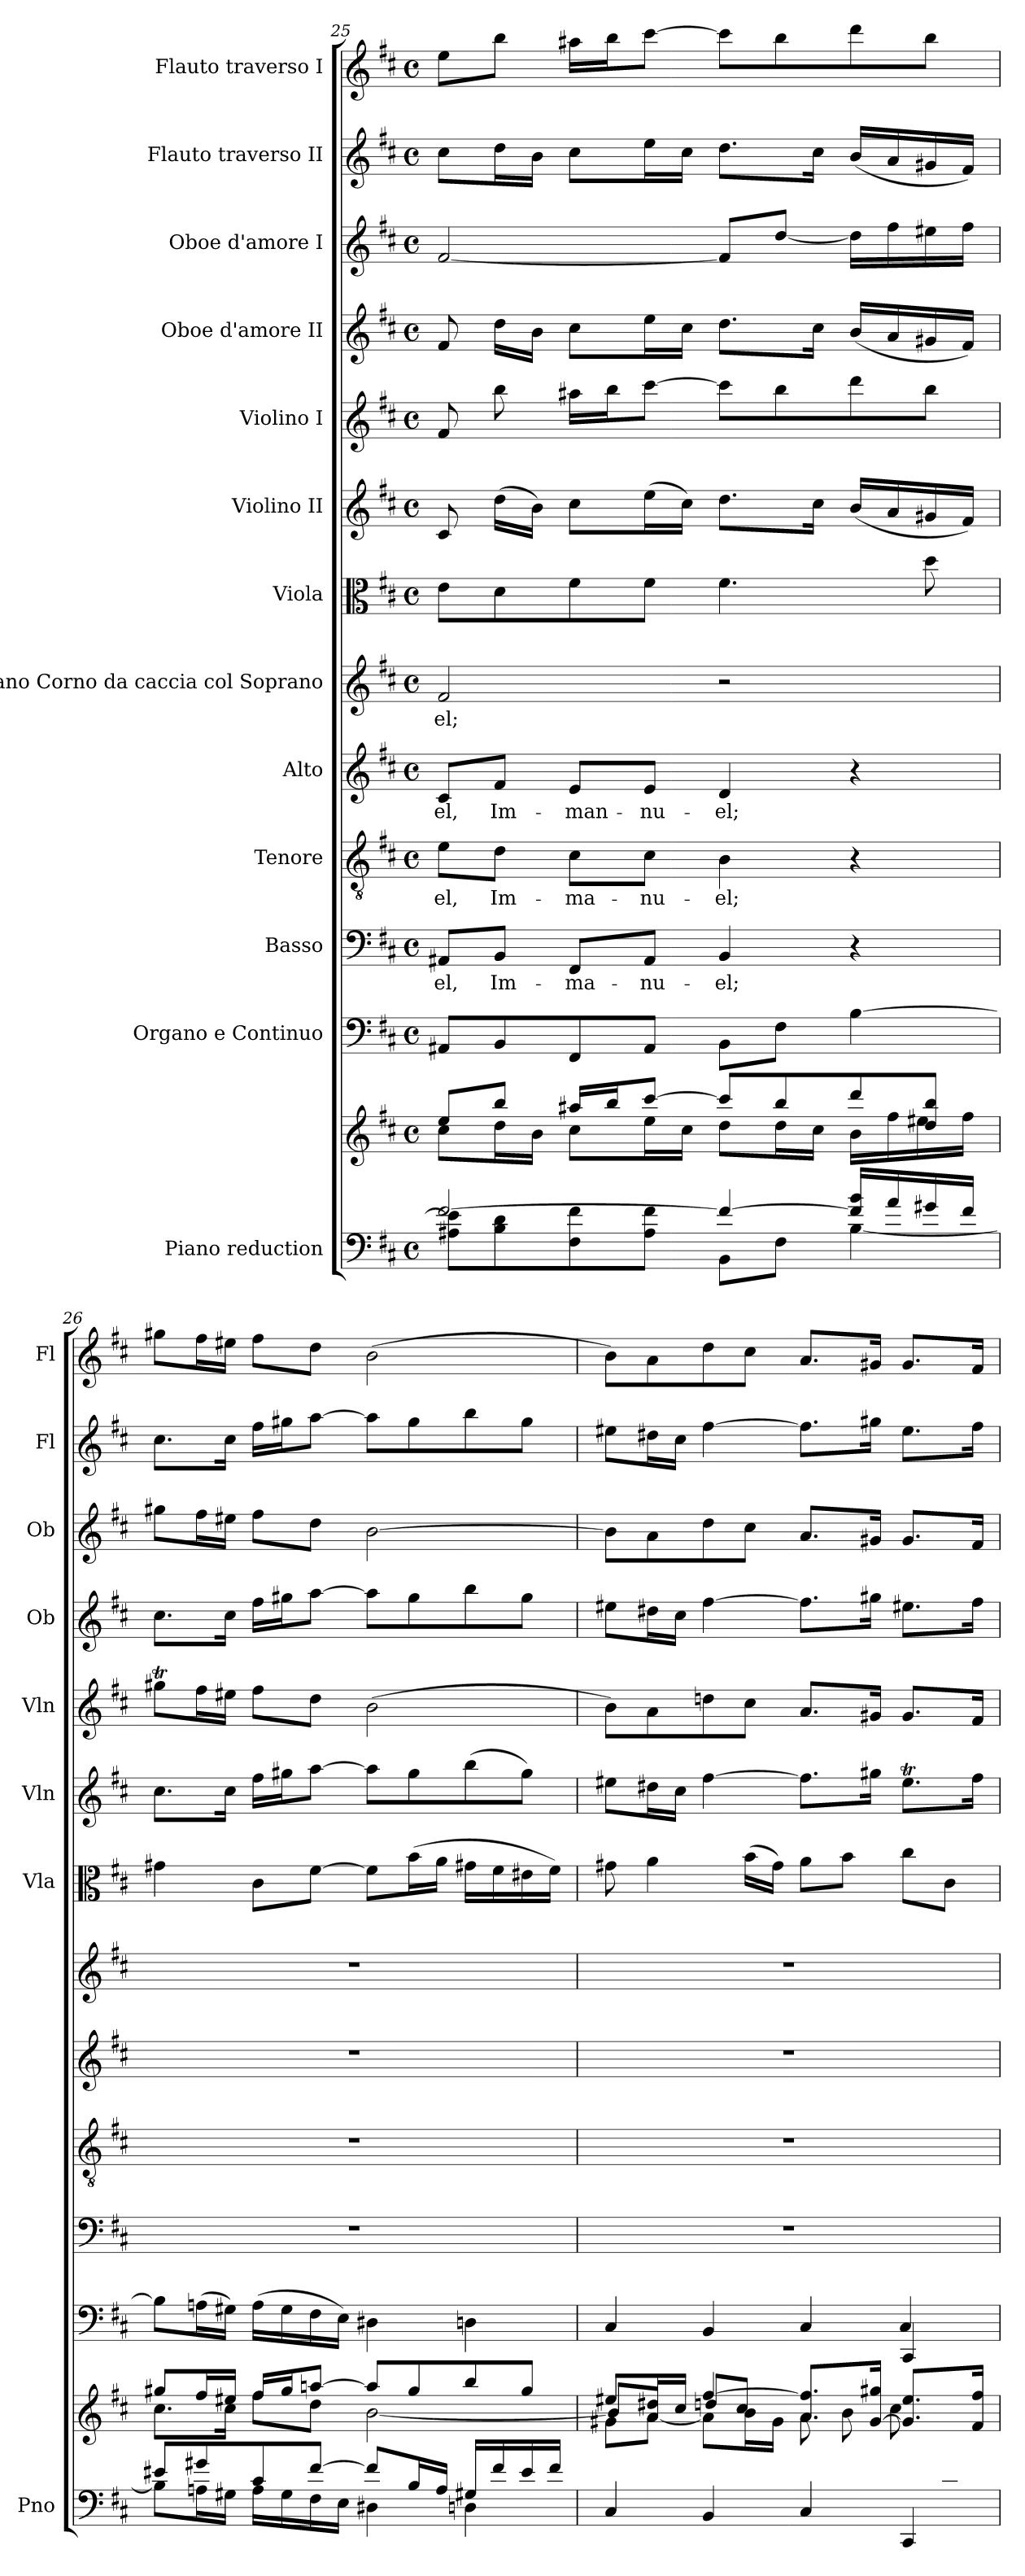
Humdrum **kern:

**kern	**kern	**kern	**kern	**text	**kern	**text	**kern	**text	**kern	**text	**kern	**kern	**kern	**kern	**kern	**kern	**kern
*part13	*part13	*part12	*part11	*part11	*part10	*part10	*part9	*part9	*part8	*part8	*part7	*part6	*part5	*part4	*part3	*part2	*part1
*staff14	*staff13	*staff12	*staff11	*staff11	*staff10	*staff10	*staff9	*staff9	*staff8	*staff8	*staff7	*staff6	*staff5	*staff4	*staff3	*staff2	*staff1
*I"Piano reduction	*	*I"Organo e Continuo	*I"Basso	*	*I"Tenore	*	*I"Alto	*	*I"Soprano Corno da caccia col Soprano	*	*I"Viola	*I"Violino II	*I"Violino I	*I"Oboe d'amore II	*I"Oboe d'amore I	*I"Flauto traverso II	*I"Flauto traverso I
*I'Pno	*	*	*	*	*	*	*	*	*	*	*I'Vla	*I'Vln	*I'Vln	*I'Ob	*I'Ob	*I'Fl	*I'Fl
*clefF4	*clefG2	*clefF4	*clefF4	*	*clefGv2	*	*clefG2	*	*clefG2	*	*clefC3	*clefG2	*clefG2	*clefG2	*clefG2	*clefG2	*clefG2
*k[f#c#]	*k[f#c#]	*k[f#c#]	*k[f#c#]	*	*k[f#c#]	*	*k[f#c#]	*	*k[f#c#]	*	*k[f#c#]	*k[f#c#]	*k[f#c#]	*k[f#c#]	*k[f#c#]	*k[f#c#]	*k[f#c#]
*M4/4	*M4/4	*M4/4	*M4/4	*	*M4/4	*	*M4/4	*	*M4/4	*	*M4/4	*M4/4	*M4/4	*M4/4	*M4/4	*M4/4	*M4/4
*met(c)	*met(c)	*met(c)	*met(c)	*	*met(c)	*	*met(c)	*	*met(c)	*	*met(c)	*met(c)	*met(c)	*met(c)	*met(c)	*met(c)	*met(c)
=25	=25	=25	=25	=25	=25	=25	=25	=25	=25	=25	=25	=25	=25	=25	=25	=25	=25
*^	*^	*	*	*	*	*	*	*	*	*	*	*	*	*	*	*	*
!	!	!	!	!	!	!LO:LY:b	!	!LO:LY:b	!	!LO:LY:b	!	!LO:LY:b	!	!	!	!	!	!	!
[2f#/	8A#X\ 8e\]L	8ee/L	8cc#\L	8AA#X/L	8AA#X/L	el,	8e\L	-el,	8c#/L	-el,	2f#/	-el;	8e\L	8c#/	8f#/	8f#/	[2f#/	8cc#\L	8ee\L
!	!	!	!	!	!	!LO:LY:b	!	!LO:LY:b	!	!LO:LY:b	!	!	!	!	!	!	!	!	!
.	8B\ 8d\	8bb/J	16dd\L	8BB/	8BB/J	Im-	8d\J	Im-	8f#/J	Im-	.	.	8d\	(16dd\LL	8bb\	16dd\LL	.	16dd\L	8bb\J
.	.	.	16b\JJ	.	.	.	.	.	.	.	.	.	.	16b\JJ)	.	16b\JJ	.	16b\JJ	.
!	!	!	!	!	!	!LO:LY:b	!	!LO:LY:b	!	!LO:LY:b	!	!	!	!	!	!	!	!	!
.	8F#\ 8f#\	16aa#X/LL	8cc#\L	8FF#/	8FF#/L	-ma-	8c#\L	-ma-	8e/L	-man-	.	.	8f#\	8cc#\L	16aa#X\LL	8cc#\L	.	8cc#\L	16aa#X\LL
.	.	16bb/J	.	.	.	.	.	.	.	.	.	.	.	.	16bb\J	.	.	.	16bb\J
!	!	!	!	!	!	!LO:LY:b	!	!LO:LY:b	!	!LO:LY:b	!	!	!	!	!	!	!	!	!
.	8A#\ 8f#\J	[8ccc#/J	16ee\L	8AA#/J	8AA#/J	-nu-	8c#\J	-nu-	8e/J	-nu-	.	.	8f#\J	(16ee\L	[8ccc#\J	16ee\L	.	16ee\L	[8ccc#\J
.	.	.	16cc#\JJ	.	.	.	.	.	.	.	.	.	.	16cc#\JJ)	.	16cc#\JJ	.	16cc#\JJ	.
!	!	!	!	!	!	!LO:LY:b	!	!LO:LY:b	!	!LO:LY:b	!	!	!	!	!	!	!	!	!
4f#/_	8BB\L	8ccc#/L]	8dd\L	8BB\L	4BB/	-el;	4B\	-el;	4d/	-el;	2r	.	4.f#\	8.dd\L	8ccc#\L]	8.dd\L	8f#/L]	8.dd\L	8ccc#\L]
.	8F#\J	8bb/	16dd\L	8F#\J	.	.	.	.	.	.	.	.	.	.	8bb\	.	[8dd/J	.	8bb\
.	.	.	16cc#\JJ	.	.	.	.	.	.	.	.	.	.	16cc#\Jk	.	16cc#\Jk	.	16cc#\Jk	.
16f#/] 16b/LL	[4B\	8ddd/	16b\LL	[4B\	4r	.	4r	.	4r	.	.	.	.	(16b/LL	8ddd\	(16b/LL	16dd\LL]	(16b/LL	8ddd\
16a/	.	.	16ff#\	.	.	.	.	.	.	.	.	.	.	16a/	.	16a/	16ff#\	16a/	.
16g#X/	.	8dd/ 8bb/J	16ee#X\	.	.	.	.	.	.	.	.	.	8dd\	16g#X/	8bb\J	16g#X/	16ee#X\	16g#X/	8bb\J
16f#/JJ	.	.	16ff#\JJ	.	.	.	.	.	.	.	.	.	.	16f#/JJ)	.	16f#/JJ)	16ff#\JJ	16f#/JJ)	.
!!LO:PB:g=z
=26	=26	=26	=26	=26	=26	=26	=26	=26	=26	=26	=26	=26	=26	=26	=26	=26	=26	=26	=26
8e#X/L	8B\L]	8gg#X/L	8.cc#\L	8B\L]	1r	.	1r	.	1r	.	1r	.	4g#X\	8.cc#\L	8gg#Xt\L	8.cc#\L	8gg#X\L	8.cc#\L	8gg#X\L
8g#X/	16An\L	16ff#/L	.	(16An\L	.	.	.	.	.	.	.	.	.	.	16ff#\L	.	16ff#\L	.	16ff#\L
.	16G#X\JJ	16ee#X/JJ	16cc#\Jk	16G#X\JJ)	.	.	.	.	.	.	.	.	.	16cc#\Jk	16ee#X\JJ	16cc#\Jk	16ee#X\JJ	16cc#\Jk	16ee#X\JJ
8c#/	16A\LL	16ff#/LL	8ff#\L	(16A\LL	.	.	.	.	.	.	.	.	8c#\L	16ff#\LL	8ff#\L	16ff#\LL	8ff#\L	16ff#\LL	8ff#\L
.	16G#\	16gg#/J	.	16G#\	.	.	.	.	.	.	.	.	.	16gg#X\J	.	16gg#X\J	.	16gg#X\J	.
[8f#/J	16F#\	[8aan/J	8dd\J	16F#\	.	.	.	.	.	.	.	.	[8f#\J	[8aa\J	8dd\J	[8aa\J	8dd\J	[8aa\J	8dd\J
.	16E\JJ	.	.	16E\JJ)	.	.	.	.	.	.	.	.	.	.	.	.	.	.	.
8f#/L]	4D#X\	8aa/L]	[>2b\	4D#X\	.	.	.	.	.	.	.	.	8f#\L]	8aa\L]	(2b\	8aa\L]	[2b\	8aa\L]	(2b\
16B/L	.	8gg#/	.	.	.	.	.	.	.	.	.	.	(16b\L	8gg#\	.	8gg#\	.	8gg#\	.
16A/JJ	.	.	.	.	.	.	.	.	.	.	.	.	16a\JJ	.	.	.	.	.	.
16G#X/LL	4Dn\	8bb/	.	4Dn\	.	.	.	.	.	.	.	.	16g#X\LL	(8bb\	.	8bb\	.	8bb\	.
16f#/	.	.	.	.	.	.	.	.	.	.	.	.	16f#\	.	.	.	.	.	.
16e#/	.	8gg#/J	.	.	.	.	.	.	.	.	.	.	16e#X\	8gg#\J)	.	8gg#\J	.	8gg#\J	.
16f#/JJ	.	.	.	.	.	.	.	.	.	.	.	.	16f#\JJ)	.	.	.	.	.	.
=27	=27	=27	=27	=27	=27	=27	=27	=27	=27	=27	=27	=27	=27	=27	=27	=27	=27	=27	=27
*	*	*	*^	*^	*	*	*	*	*	*	*	*	*	*	*	*	*	*	*
2..ryy	4C#/	8ee#X/L	8g#X\L	8b/L]	4C#/	2ryy	1r	.	1r	.	1r	.	1r	.	8g#X\	8ee#X\L	8b\L)	8ee#X\L	8b\L]	8ee#X\L	8b\L)
.	.	16dd#X/L	[8a\J	8a/J	.	.	.	.	.	.	.	.	.	.	4a\	16dd#X\L	8a\	16dd#X\L	8a\	16dd#X\L	8a\
.	.	16cc#/JJ	.	.	.	.	.	.	.	.	.	.	.	.	.	16cc#\JJ	.	16cc#\JJ	.	16cc#\JJ	.
.	4BB/	[4ff#/	8a\L]	8ddn/L	4BB/	.	.	.	.	.	.	.	.	.	.	[4ff#\	8ddn\	[4ff#\	8dd\	[4ff#\	8dd\
.	.	.	16b\L	8cc#/J	.	.	.	.	.	.	.	.	.	.	(16b\LL	.	8cc#\J	.	8cc#\J	.	8cc#\J
.	.	.	16g#\JJ	.	.	.	.	.	.	.	.	.	.	.	16g#\JJ)	.	.	.	.	.	.
.	4C#/	8.a/ 8.ff#/]L	8a\L	2ryy	4C#/	4ryy	.	.	.	.	.	.	.	.	8a\L	8.ff#\L]	8.a/L	8.ff#\L]	8.a/L	8.ff#\L]	8.a/L
.	.	.	8b\	.	.	.	.	.	.	.	.	.	.	.	8b\J	.	.	.	.	.	.
.	.	[<16g#/ 16gg#X/Jk	.	.	.	.	.	.	.	.	.	.	.	.	.	16gg#X\Jk	16g#X/Jk	16gg#X\Jk	16g#X/Jk	16gg#X\Jk	16g#X/Jk
.	4CC#/	8.g#/] 8.ee#/L	8cc#\	.	4CC#/	4C#!/	.	.	.	.	.	.	.	.	8cc#\L	8.ee#t\L	8.g#/L	8.ee#X\L	8.g#/L	8.ee#\L	8.g#/L
8c#/J	.	.	8ryy	.	.	.	.	.	.	.	.	.	.	.	8c#\J	.	.	.	.	.	.
.	.	16f#/ 16ff#/Jk	.	.	.	.	.	.	.	.	.	.	.	.	.	16ff#\Jk	16f#/Jk	16ff#\Jk	16f#/Jk	16ff#\Jk	16f#/Jk
*v	*v	*	*	*	*v	*v	*	*	*	*	*	*	*	*	*	*	*	*	*	*	*
*	*v	*v	*v	*	*	*	*	*	*	*	*	*	*	*	*	*	*	*	*
=	=	=	=	=	=	=	=	=	=	=	=	=	=	=	=	=	=
*-	*-	*-	*-	*-	*-	*-	*-	*-	*-	*-	*-	*-	*-	*-	*-	*-	*-
